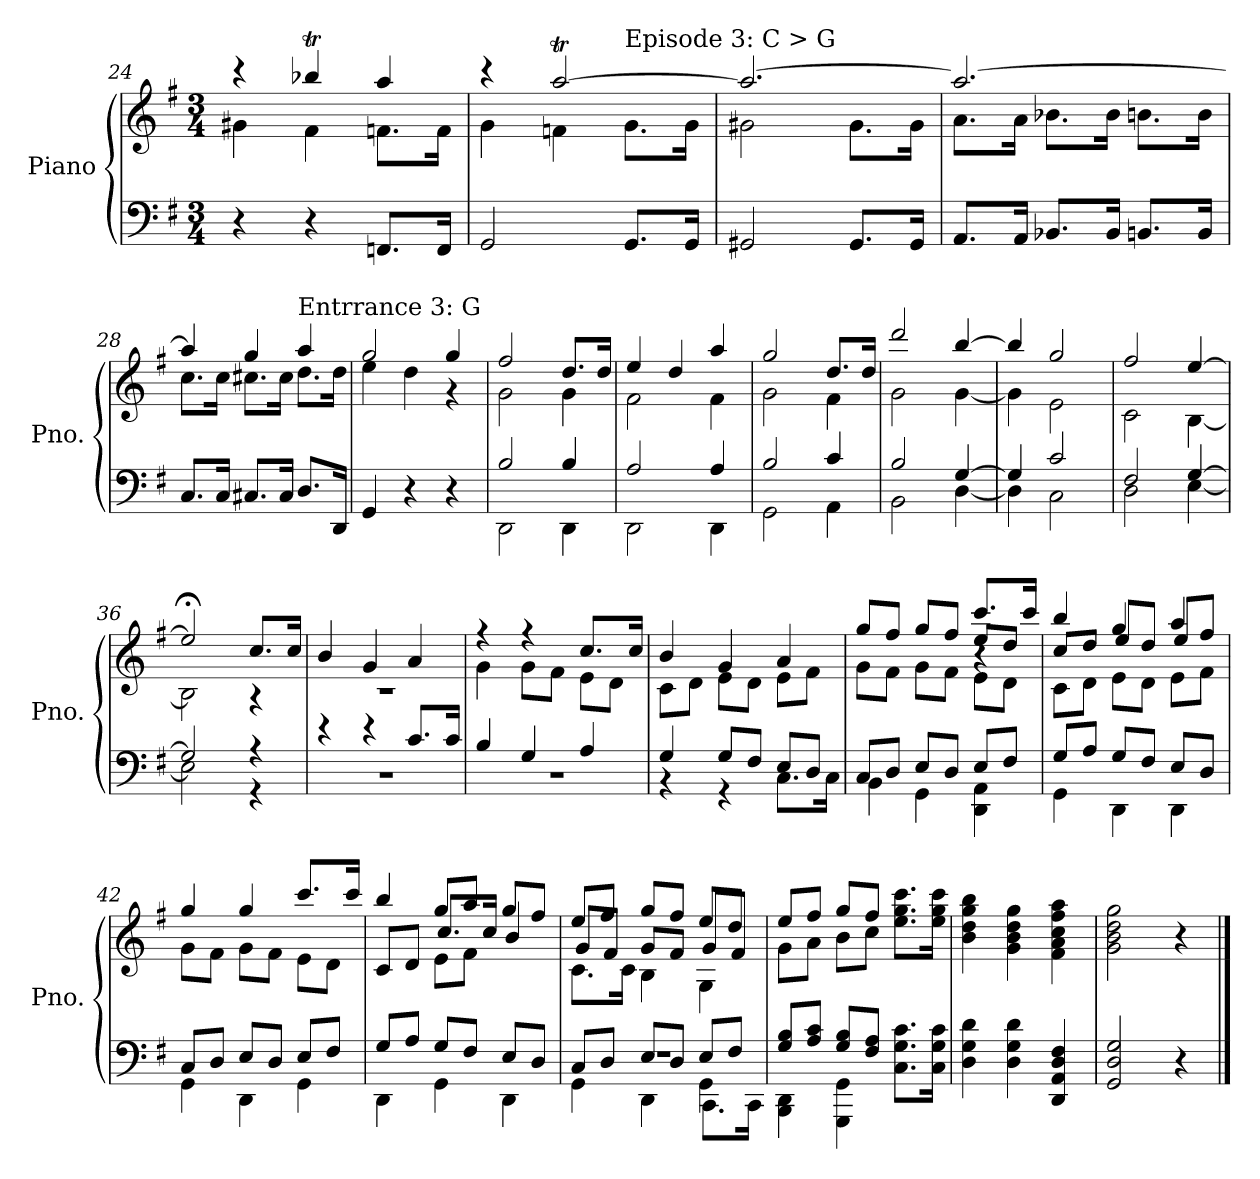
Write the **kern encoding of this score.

**kern	**kern
*part1	*part1
*staff2	*staff1
*I"Piano	*
*I'Pno.	*
!!LO:LB:g=z
*clefF4	*clefG2
*k[f#]	*k[f#]
*M3/4	*M3/4
=24	=24
*	*^
4r	4r	4g#X\
4r	4bb-XT/	4f#\
8.FFn/L	4aa/	8.fn\L
16FF/Jk	.	16f\Jk
=25	=25	=25
2GG/	4r	4g\
.	[2aaT/	4fn\
!	!	!LO:TX:t=Episode 3&colon; C > G
8.GG/L	.	8.g\L
16GG/Jk	.	16g\Jk
=26	=26	=26
2GG#X/	2.aa/_	2g#X\
8.GG#/L	.	8.g#\L
16GG#/Jk	.	16g#\Jk
=27	=27	=27
8.AA/L	2.aa/_	8.a\L
16AA/Jk	.	16a\Jk
8.BB-X/L	.	8.b-X\L
16BB-/Jk	.	16b-\Jk
8.BBn/L	.	8.bn\L
16BB/Jk	.	16b\Jk
=28	=28	=28
8.C/L	4aa/]	8.cc\L
16C/Jk	.	16cc\Jk
8.C#X/L	4gg/	8.cc#X\L
16C#/Jk	.	16cc#\Jk
!	!LO:TX:a:t=Entrrance 3&colon; G	!
8.D/L	4aa/	8.dd\L
16DD/Jk	.	16dd\Jk
=29	=29	=29
4GG/	2gg/	4ee\
4r	.	4dd\
4r	4gg/	4r
=30	=30	=30
*^	*	*
2B/	2DD\	2ff#/	2g\
4B/	4DD\	8.dd/L	4g\
.	.	16dd/Jk	.
!!LO:LB:g=z	!!
=31	=31	=31	=31
2A/	2DD\	4ee/	2f#\
.	.	4dd/	.
4A/	4DD\	4aa/	4f#\
=32	=32	=32	=32
2B/	2GG\	2gg/	2g\
4c/	4AA\	8.dd/L	4f#\
.	.	16dd/Jk	.
=33	=33	=33	=33
2B/	2BB\	2ddd/	2g\
[4G/	[4D\	[4bb/	[4g\
=34	=34	=34	=34
4G/]	4D\]	4bb/]	4g\]
2c/	2C\	2gg/	2e\
=35	=35	=35	=35
2F#/	2D\	2ff#/	2c\
[4G/	[4E\	[4ee/	[4B\
=36	=36	=36	=36
2G/]	2E\]	2ee;</]	2B\]
4r	4r	8.cc/L	4r
.	.	16cc/Jk	.
=37	=37	=37	=37
4r	2.r	4b/	2.r
4r	.	4g/	.
8.c/L	.	4a/	.
16c/Jk	.	.	.
=38	=38	=38	=38
4B/	2.r	4r	4g\
4G/	.	4r	8g\L
.	.	.	8f#\J
4A/	.	8.cc/L	8e\L
.	.	.	8d\J
.	.	16cc/Jk	.
!!LO:PB:g=z	!!
=39	=39	=39	=39
4G/	4r	4b/	8c\L
.	.	.	8d\J
8G/L	4r	4g/	8e\L
8F#/J	.	.	8d\J
8E/L	8.C\L	4a/	8e\L
8D/J	.	.	8f#\J
.	16C\Jk	.	.
=40	=40	=40	=40
*	*	*^	*^
8C/L	4BB\	8gg/L	8g\L	2ryy	2ryy
8D/J	.	8ff#/J	8f#\J	.	.
8E/L	4GG\	8gg/L	8g\L	.	.
8D/J	.	8ff#/J	8f#\J	.	.
8E/L	4DD\ 4AA\	8ee/L	8e\L	8.ccc/L	4r
8F#/J	.	8dd/J	8d\J	.	.
.	.	.	.	16ccc/Jk	.
*	*	*	*	*v	*v
=41	=41	=41	=41	=41
8G/L	4GG\	4bb/	8c\L	8cc/L
8A/J	.	.	8d\J	8dd/J
8G/L	4DD\	4gg/	8e\L	8ee/L
8F#/J	.	.	8d\J	8dd/J
8E/L	4DD\	4aa/	8e\L	8ee/L
8D/J	.	.	8f#\J	8ff#/J
*	*	*	*v	*v
=42	=42	=42	=42
8C/L	4GG\	4gg/	8g\L
8D/J	.	.	8f#\J
8E/L	4DD\	4gg/	8g\L
8D/J	.	.	8f#\J
8E/L	4GG\	8.ccc/L	8e\L
8F#/J	.	.	8d\J
.	.	16ccc/Jk	.
=43	=43	=43	=43
*	*	*	*^
8G/L	4DD\	4bb/	4ryy	8c/L
8A/J	.	.	.	8d/J
8G/L	4GG\	8gg/L	8e\L	8.cc/L
8F#/J	.	8aa/J	8f#\J	.
.	.	.	.	16cc/Jk
8E/L	4DD\	8gg/L	4ryy	4b/
8D/J	.	8ff#/J	.	.
=44	=44	=44	=44	=44
*^	*^	*	*	*
2.r	4GG\	8C/L	2ryy	8ee/L	8.c\L	8g/L
.	.	8D/J	.	8ff#/J	.	8f#/J
.	.	.	.	.	16c\Jk	.
.	4DD\	8E/L	.	8gg/L	4B\	8g/L
.	.	8D/J	.	8ff#/J	.	8f#/J
.	4GG\	8E/L	8.CC\L	8ee/L	4G\	8g/L
.	.	8F#/J	.	8dd/J	.	8f#/J
.	.	.	16CC\Jk	.	.	.
*	*v	*v	*v	*	*	*
*	*	*	*v	*v
!!LO:LB:g=z
=45	=45	=45	=45
8G/ 8B/L	4BBB\ 4DD\	8ee/L	8g\L
8A/ 8c/J	.	8ff#/J	8a\J
8G/ 8B/L	4GGG\ 4GG\	8gg/L	8b\L
8F#/ 8A/J	.	8ff#/J	8cc\J
8.C\ 8.G\ 8.c\L	4ryy	8.ee\ 8.gg\ 8.ccc\L	4ryy
16C\ 16G\ 16c\Jk	.	16ee\ 16gg\ 16ccc\Jk	.
*v	*v	*	*
*	*v	*v
=46	=46
4D\ 4G\ 4d\	4b\ 4dd\ 4gg\ 4bb\
4D\ 4G\ 4d\	4g\ 4b\ 4dd\ 4gg\
4DD/ 4AA/ 4D/ 4F#/	4f#\ 4a\ 4cc\ 4ff#\ 4aa\
=47	=47
2GG/ 2D/ 2G/	2g\ 2b\ 2dd\ 2gg\
4r	4r
==	==
*-	*-
